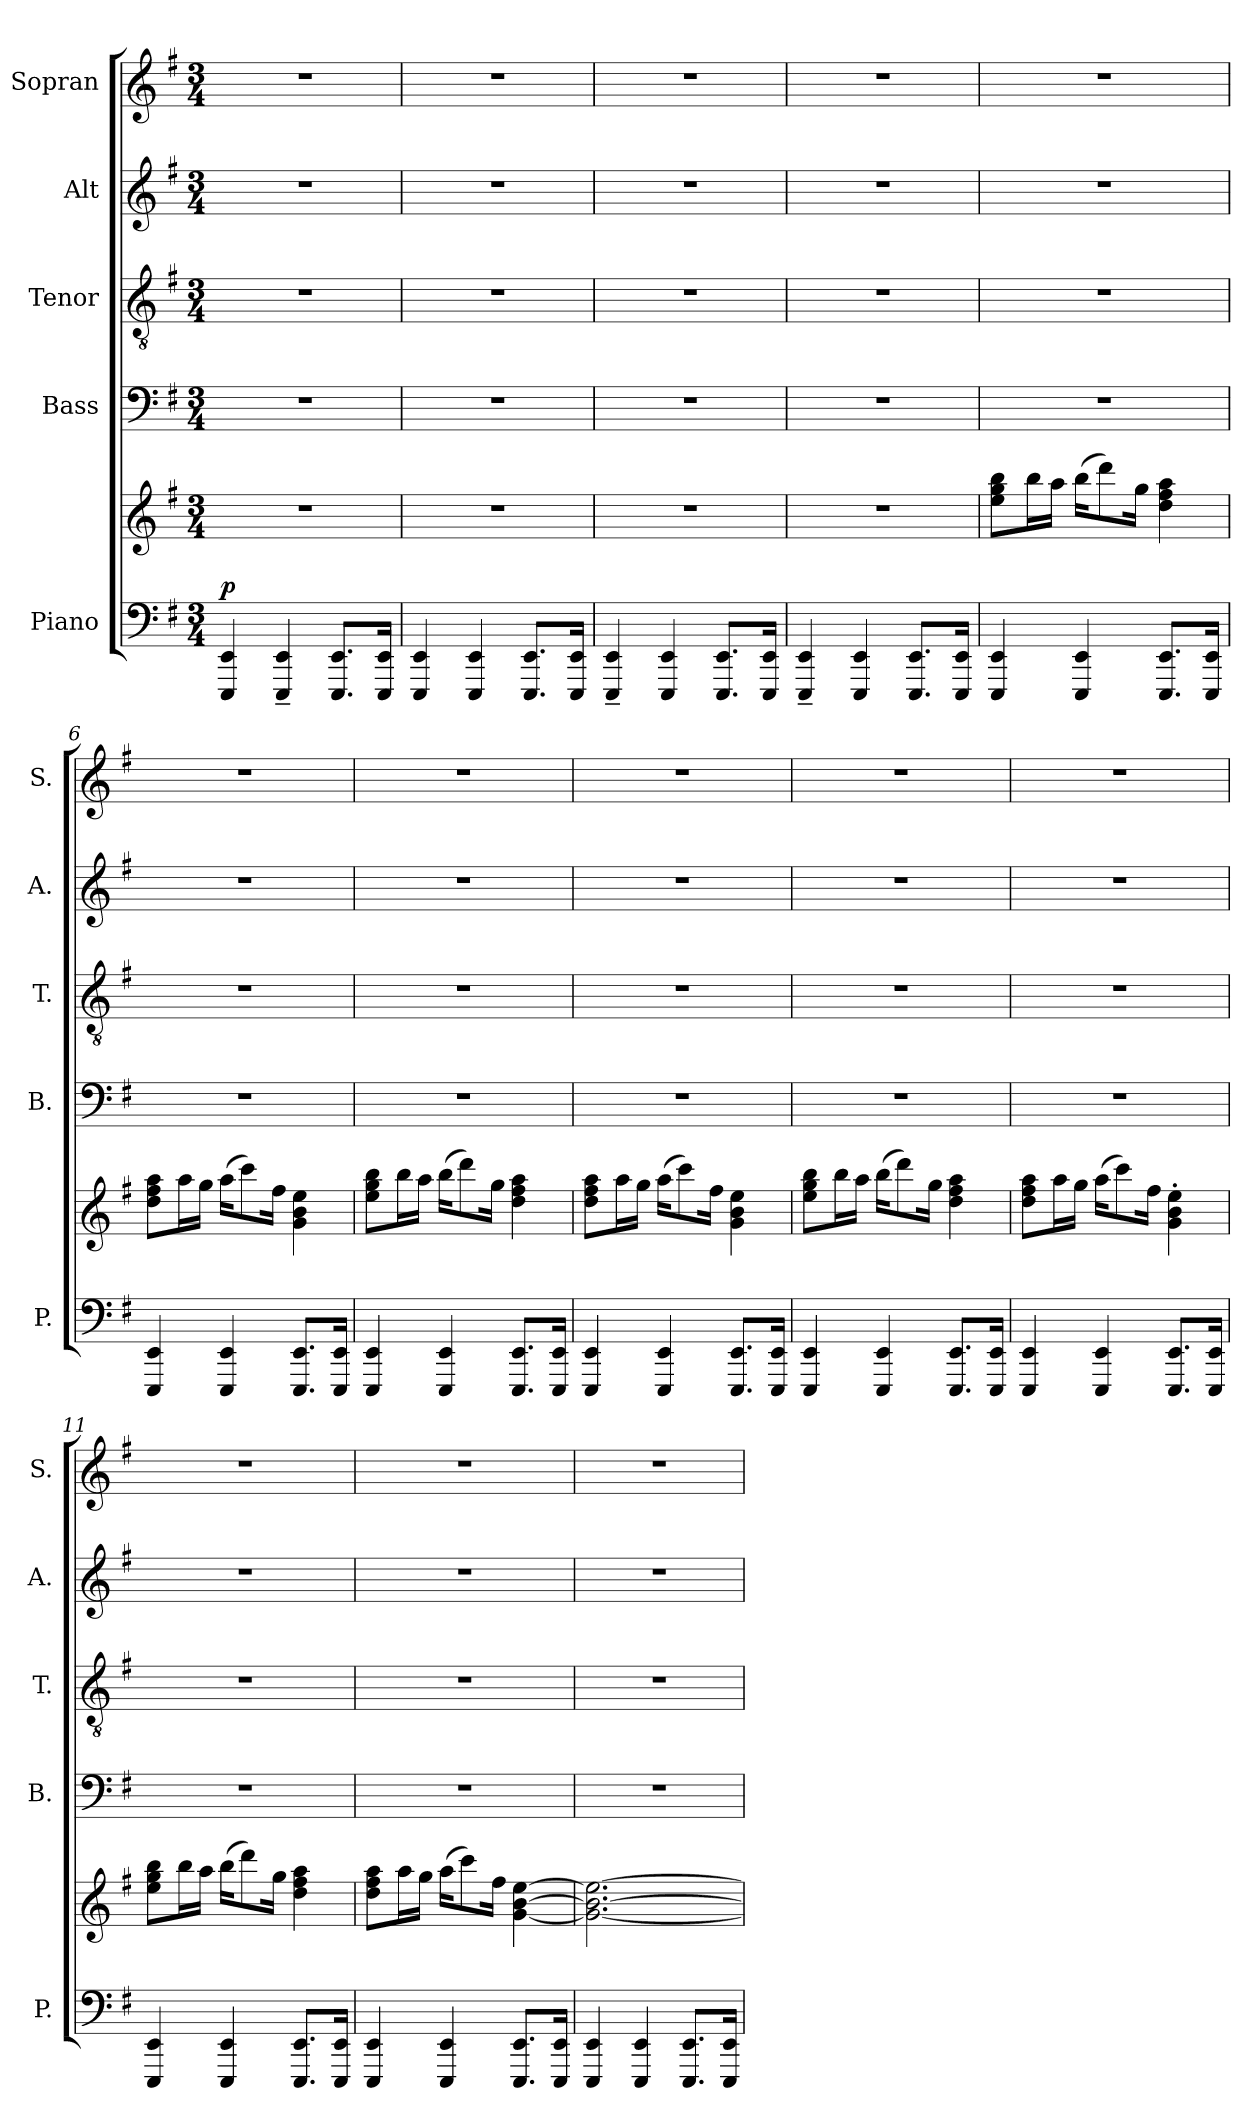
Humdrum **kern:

**kern	**kern	**dynam	**kern	**kern	**kern	**kern
*part5	*part5	*part5	*part4	*part3	*part2	*part1
*staff6	*staff5	*staff5/6	*staff4	*staff3	*staff2	*staff1
*I"Piano	*	*	*I"Bass	*I"Tenor	*I"Alt	*I"Sopran
*I'P.	*	*	*I'B.	*I'T.	*I'A.	*I'S.
*clefF4	*clefG2	*	*clefF4	*clefGv2	*clefG2	*clefG2
*k[f#]	*k[f#]	*	*k[f#]	*k[f#]	*k[f#]	*k[f#]
*M3/4	*M3/4	*	*M3/4	*M3/4	*M3/4	*M3/4
*MM66	*MM66	*	*MM66	*MM66	*MM66	*MM66
=1	=1	=1	=1	=1	=1	=1
!	!	!LO:DY:a=2	!	!	!	!
4EEE/ 4EE/	2.r	p	2.r	2.r	2.r	2.r
4EEE/~ 4EE/~	.	.	.	.	.	.
8.EEE/ 8.EE/L	.	.	.	.	.	.
16EEE/ 16EE/Jk	.	.	.	.	.	.
=2	=2	=2	=2	=2	=2	=2
4EEE/ 4EE/	2.r	.	2.r	2.r	2.r	2.r
4EEE/ 4EE/	.	.	.	.	.	.
8.EEE/ 8.EE/L	.	.	.	.	.	.
16EEE/ 16EE/Jk	.	.	.	.	.	.
=3	=3	=3	=3	=3	=3	=3
4EEE/~ 4EE/~	2.r	.	2.r	2.r	2.r	2.r
4EEE/ 4EE/	.	.	.	.	.	.
8.EEE/ 8.EE/L	.	.	.	.	.	.
16EEE/ 16EE/Jk	.	.	.	.	.	.
=4	=4	=4	=4	=4	=4	=4
4EEE/~ 4EE/~	2.r	.	2.r	2.r	2.r	2.r
4EEE/ 4EE/	.	.	.	.	.	.
8.EEE/ 8.EE/L	.	.	.	.	.	.
16EEE/ 16EE/Jk	.	.	.	.	.	.
=5	=5	=5	=5	=5	=5	=5
4EEE/ 4EE/	8ee\ 8gg\ 8bb\L	.	2.r	2.r	2.r	2.r
.	16bb\L	.	.	.	.	.
.	16aa\JJ	.	.	.	.	.
4EEE/ 4EE/	(16bb\KL	.	.	.	.	.
.	8ddd\)	.	.	.	.	.
.	16gg\Jk	.	.	.	.	.
8.EEE/ 8.EE/L	4dd\ 4ff#\ 4aa\	.	.	.	.	.
16EEE/ 16EE/Jk	.	.	.	.	.	.
!!LO:LB:g=z
=6	=6	=6	=6	=6	=6	=6
4EEE/ 4EE/	8dd\ 8ff#\ 8aa\L	.	2.r	2.r	2.r	2.r
.	16aa\L	.	.	.	.	.
.	16gg\JJ	.	.	.	.	.
4EEE/ 4EE/	(16aa\KL	.	.	.	.	.
.	8ccc\)	.	.	.	.	.
.	16ff#\Jk	.	.	.	.	.
8.EEE/ 8.EE/L	4g\ 4b\ 4ee\	.	.	.	.	.
16EEE/ 16EE/Jk	.	.	.	.	.	.
=7	=7	=7	=7	=7	=7	=7
4EEE/ 4EE/	8ee\ 8gg\ 8bb\L	.	2.r	2.r	2.r	2.r
.	16bb\L	.	.	.	.	.
.	16aa\JJ	.	.	.	.	.
4EEE/ 4EE/	(16bb\KL	.	.	.	.	.
.	8ddd\)	.	.	.	.	.
.	16gg\Jk	.	.	.	.	.
8.EEE/ 8.EE/L	4dd\ 4ff#\ 4aa\	.	.	.	.	.
16EEE/ 16EE/Jk	.	.	.	.	.	.
=8	=8	=8	=8	=8	=8	=8
4EEE/ 4EE/	8dd\ 8ff#\ 8aa\L	.	2.r	2.r	2.r	2.r
.	16aa\L	.	.	.	.	.
.	16gg\JJ	.	.	.	.	.
4EEE/ 4EE/	(16aa\KL	.	.	.	.	.
.	8ccc\)	.	.	.	.	.
.	16ff#\Jk	.	.	.	.	.
8.EEE/ 8.EE/L	4g\ 4b\ 4ee\	.	.	.	.	.
16EEE/ 16EE/Jk	.	.	.	.	.	.
=9	=9	=9	=9	=9	=9	=9
4EEE/ 4EE/	8ee\ 8gg\ 8bb\L	.	2.r	2.r	2.r	2.r
.	16bb\L	.	.	.	.	.
.	16aa\JJ	.	.	.	.	.
4EEE/ 4EE/	(16bb\KL	.	.	.	.	.
.	8ddd\)	.	.	.	.	.
.	16gg\Jk	.	.	.	.	.
8.EEE/ 8.EE/L	4dd\ 4ff#\ 4aa\	.	.	.	.	.
16EEE/ 16EE/Jk	.	.	.	.	.	.
!!LO:PB:g=z
=10	=10	=10	=10	=10	=10	=10
4EEE/ 4EE/	8dd\ 8ff#\ 8aa\L	.	2.r	2.r	2.r	2.r
.	16aa\L	.	.	.	.	.
.	16gg\JJ	.	.	.	.	.
4EEE/ 4EE/	(16aa\KL	.	.	.	.	.
.	8ccc\)	.	.	.	.	.
.	16ff#\Jk	.	.	.	.	.
8.EEE/ 8.EE/L	4g\' 4b\' 4ee\'	.	.	.	.	.
16EEE/ 16EE/Jk	.	.	.	.	.	.
=11	=11	=11	=11	=11	=11	=11
4EEE/ 4EE/	8ee\ 8gg\ 8bb\L	.	2.r	2.r	2.r	2.r
.	16bb\L	.	.	.	.	.
.	16aa\JJ	.	.	.	.	.
4EEE/ 4EE/	(16bb\KL	.	.	.	.	.
.	8ddd\)	.	.	.	.	.
.	16gg\Jk	.	.	.	.	.
8.EEE/ 8.EE/L	4dd\ 4ff#\ 4aa\	.	.	.	.	.
16EEE/ 16EE/Jk	.	.	.	.	.	.
=12	=12	=12	=12	=12	=12	=12
4EEE/ 4EE/	8dd\ 8ff#\ 8aa\L	.	2.r	2.r	2.r	2.r
.	16aa\L	.	.	.	.	.
.	16gg\JJ	.	.	.	.	.
4EEE/ 4EE/	(16aa\KL	.	.	.	.	.
.	8ccc\)	.	.	.	.	.
.	16ff#\Jk	.	.	.	.	.
8.EEE/ 8.EE/L	[4g\ [4b\ [4ee\	.	.	.	.	.
16EEE/ 16EE/Jk	.	.	.	.	.	.
=13	=13	=13	=13	=13	=13	=13
4EEE/ 4EE/	2.g\_ 2.b\_ 2.ee\_	.	2.r	2.r	2.r	2.r
4EEE/ 4EE/	.	.	.	.	.	.
8.EEE/ 8.EE/L	.	.	.	.	.	.
16EEE/ 16EE/Jk	.	.	.	.	.	.
=	=	=	=	=	=	=
*-	*-	*-	*-	*-	*-	*-
